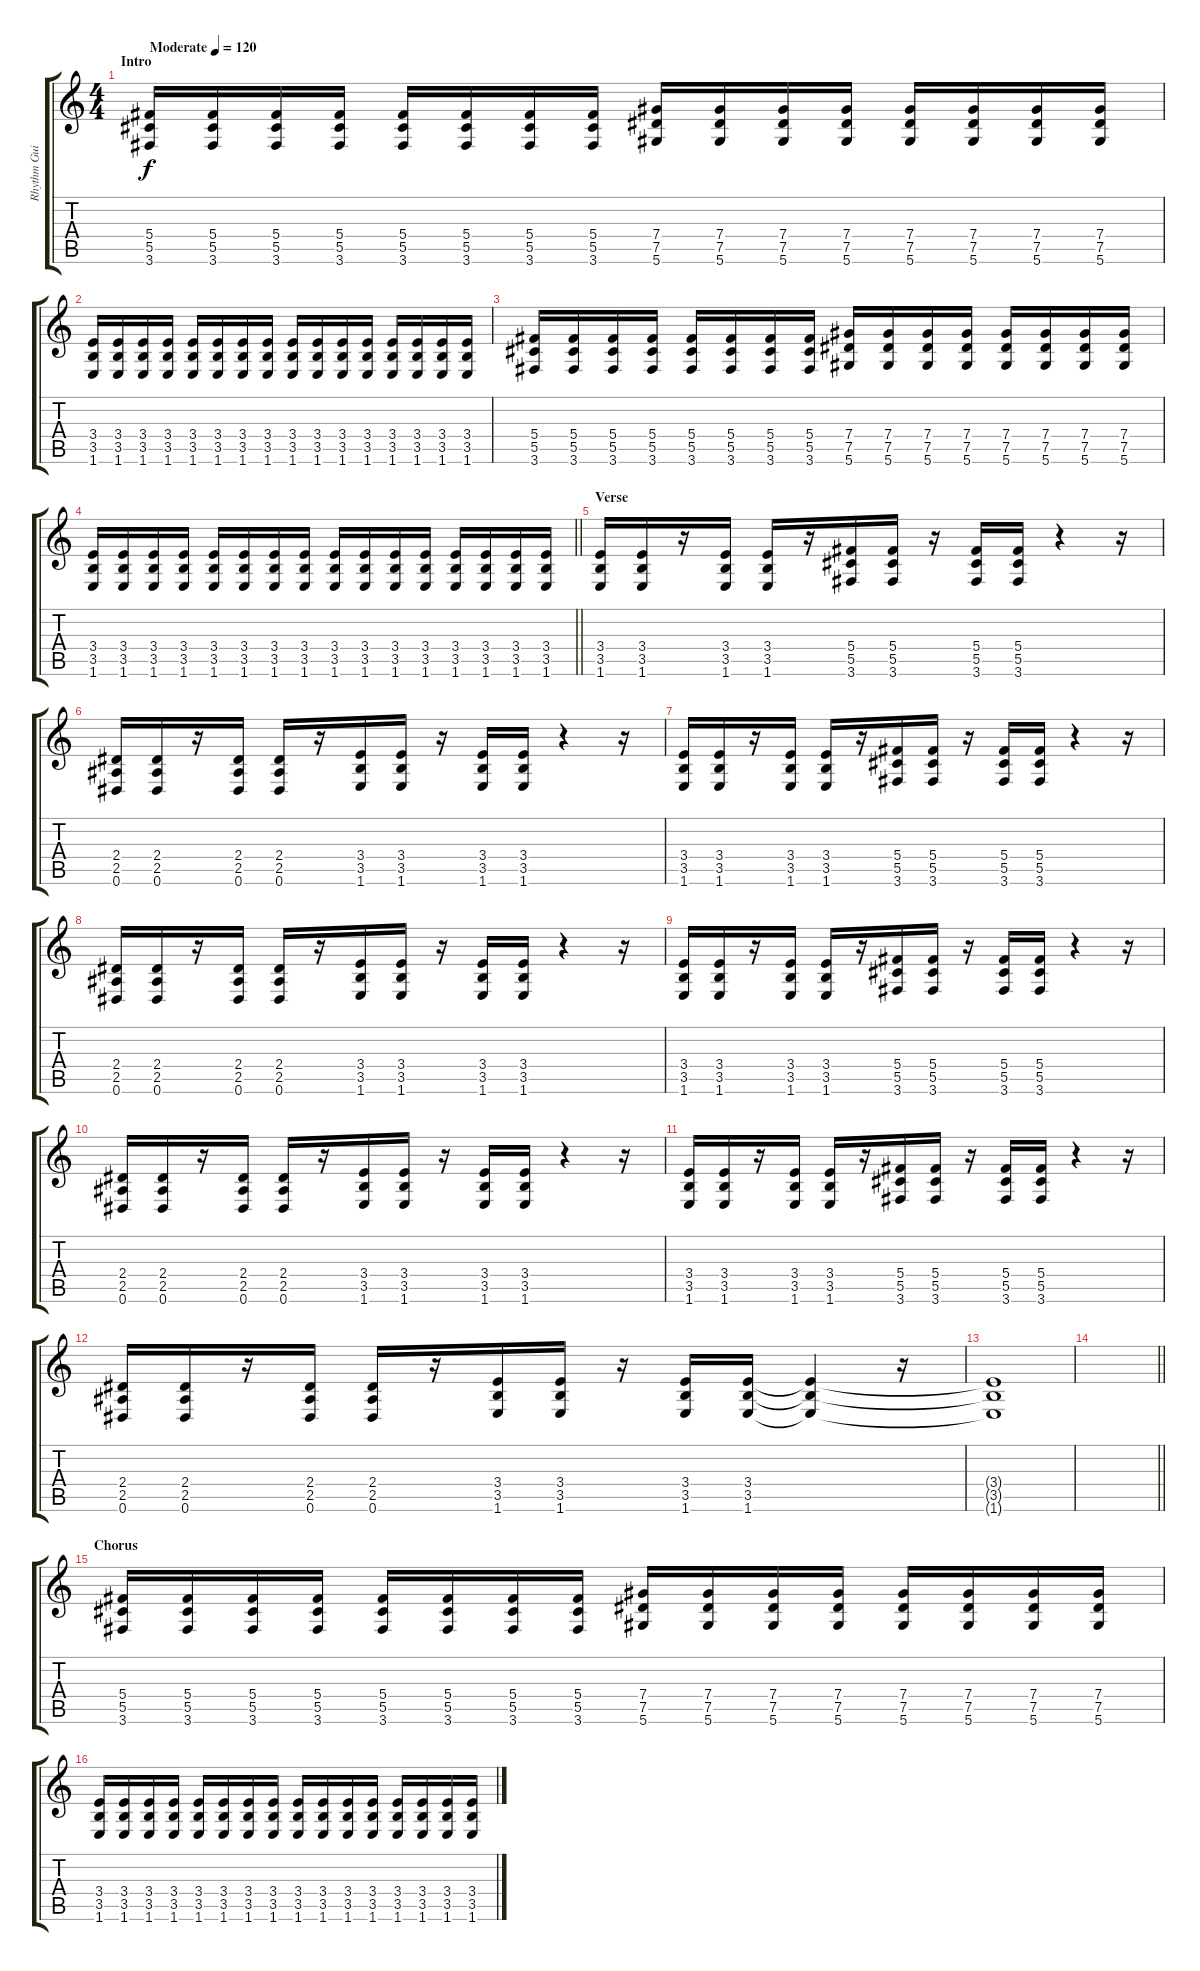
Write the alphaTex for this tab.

\track ("Rhythm Guitar" "Rhythm Gui") {instrument distortionguitar}
\staff {score tabs}
\tuning (Eb4 Bb3 Gb3 Db3 Ab2 Eb2) {hide}
\ts (4 4)
\section ("" "Intro")
\tempo (120 "Moderate")
\clef g2
\ks c
(5.4 5.5 3.6).16{dy f instrument distortionguitar} (5.4 5.5 3.6).16 (5.4 5.5 3.6).16 (5.4 5.5 3.6).16 (5.4 5.5 3.6).16 (5.4 5.5 3.6).16 (5.4 5.5 3.6).16 (5.4 5.5 3.6).16 (7.4 7.5 5.6).16 (7.4 7.5 5.6).16 (7.4 7.5 5.6).16 (7.4 7.5 5.6).16 (7.4 7.5 5.6).16 (7.4 7.5 5.6).16 (7.4 7.5 5.6).16 (7.4 7.5 5.6).16 |
(3.4 3.5 1.6).16 (3.4 3.5 1.6).16 (3.4 3.5 1.6).16 (3.4 3.5 1.6).16 (3.4 3.5 1.6).16 (3.4 3.5 1.6).16 (3.4 3.5 1.6).16 (3.4 3.5 1.6).16 (3.4 3.5 1.6).16 (3.4 3.5 1.6).16 (3.4 3.5 1.6).16 (3.4 3.5 1.6).16 (3.4 3.5 1.6).16 (3.4 3.5 1.6).16 (3.4 3.5 1.6).16 (3.4 3.5 1.6).16 |
(5.4 5.5 3.6).16 (5.4 5.5 3.6).16 (5.4 5.5 3.6).16 (5.4 5.5 3.6).16 (5.4 5.5 3.6).16 (5.4 5.5 3.6).16 (5.4 5.5 3.6).16 (5.4 5.5 3.6).16 (7.4 7.5 5.6).16 (7.4 7.5 5.6).16 (7.4 7.5 5.6).16 (7.4 7.5 5.6).16 (7.4 7.5 5.6).16 (7.4 7.5 5.6).16 (7.4 7.5 5.6).16 (7.4 7.5 5.6).16 |
\barLineRight lightlight
(3.4 3.5 1.6).16 (3.4 3.5 1.6).16 (3.4 3.5 1.6).16 (3.4 3.5 1.6).16 (3.4 3.5 1.6).16 (3.4 3.5 1.6).16 (3.4 3.5 1.6).16 (3.4 3.5 1.6).16 (3.4 3.5 1.6).16 (3.4 3.5 1.6).16 (3.4 3.5 1.6).16 (3.4 3.5 1.6).16 (3.4 3.5 1.6).16 (3.4 3.5 1.6).16 (3.4 3.5 1.6).16 (3.4 3.5 1.6).16 |
\section ("" "Verse")
(3.4 3.5 1.6).16 (3.4 3.5 1.6).16 r.16 (3.4 3.5 1.6).16 (3.4 3.5 1.6).16 r.16 (5.4 5.5 3.6).16 (5.4 5.5 3.6).16 r.16 (5.4 5.5 3.6).16 (5.4 5.5 3.6).16 r.4 r.16 |
(2.4 2.5 0.6).16 (2.4 2.5 0.6).16 r.16 (2.4 2.5 0.6).16 (2.4 2.5 0.6).16 r.16 (3.4 3.5 1.6).16 (3.4 3.5 1.6).16 r.16 (3.4 3.5 1.6).16 (3.4 3.5 1.6).16 r.4 r.16 |
(3.4 3.5 1.6).16 (3.4 3.5 1.6).16 r.16 (3.4 3.5 1.6).16 (3.4 3.5 1.6).16 r.16 (5.4 5.5 3.6).16 (5.4 5.5 3.6).16 r.16 (5.4 5.5 3.6).16 (5.4 5.5 3.6).16 r.4 r.16 |
(2.4 2.5 0.6).16 (2.4 2.5 0.6).16 r.16 (2.4 2.5 0.6).16 (2.4 2.5 0.6).16 r.16 (3.4 3.5 1.6).16 (3.4 3.5 1.6).16 r.16 (3.4 3.5 1.6).16 (3.4 3.5 1.6).16 r.4 r.16 |
(3.4 3.5 1.6).16 (3.4 3.5 1.6).16 r.16 (3.4 3.5 1.6).16 (3.4 3.5 1.6).16 r.16 (5.4 5.5 3.6).16 (5.4 5.5 3.6).16 r.16 (5.4 5.5 3.6).16 (5.4 5.5 3.6).16 r.4 r.16 |
(2.4 2.5 0.6).16 (2.4 2.5 0.6).16 r.16 (2.4 2.5 0.6).16 (2.4 2.5 0.6).16 r.16 (3.4 3.5 1.6).16 (3.4 3.5 1.6).16 r.16 (3.4 3.5 1.6).16 (3.4 3.5 1.6).16 r.4 r.16 |
(3.4 3.5 1.6).16 (3.4 3.5 1.6).16 r.16 (3.4 3.5 1.6).16 (3.4 3.5 1.6).16 r.16 (5.4 5.5 3.6).16 (5.4 5.5 3.6).16 r.16 (5.4 5.5 3.6).16 (5.4 5.5 3.6).16 r.4 r.16 |
(2.4 2.5 0.6).16 (2.4 2.5 0.6).16 r.16 (2.4 2.5 0.6).16 (2.4 2.5 0.6).16 r.16 (3.4 3.5 1.6).16 (3.4 3.5 1.6).16 r.16 (3.4 3.5 1.6).16 (3.4 3.5 1.6).16 (3.4{t} 3.5{t} 1.6{t}).4 r.16 |
(3.4{t} 3.5{t} 1.6{t}).1 |
\barLineRight lightlight
|
\section ("" "Chorus")
(5.4 5.5 3.6).16 (5.4 5.5 3.6).16 (5.4 5.5 3.6).16 (5.4 5.5 3.6).16 (5.4 5.5 3.6).16 (5.4 5.5 3.6).16 (5.4 5.5 3.6).16 (5.4 5.5 3.6).16 (7.4 7.5 5.6).16 (7.4 7.5 5.6).16 (7.4 7.5 5.6).16 (7.4 7.5 5.6).16 (7.4 7.5 5.6).16 (7.4 7.5 5.6).16 (7.4 7.5 5.6).16 (7.4 7.5 5.6).16 |
(3.4 3.5 1.6).16 (3.4 3.5 1.6).16 (3.4 3.5 1.6).16 (3.4 3.5 1.6).16 (3.4 3.5 1.6).16 (3.4 3.5 1.6).16 (3.4 3.5 1.6).16 (3.4 3.5 1.6).16 (3.4 3.5 1.6).16 (3.4 3.5 1.6).16 (3.4 3.5 1.6).16 (3.4 3.5 1.6).16 (3.4 3.5 1.6).16 (3.4 3.5 1.6).16 (3.4 3.5 1.6).16 (3.4 3.5 1.6).16
